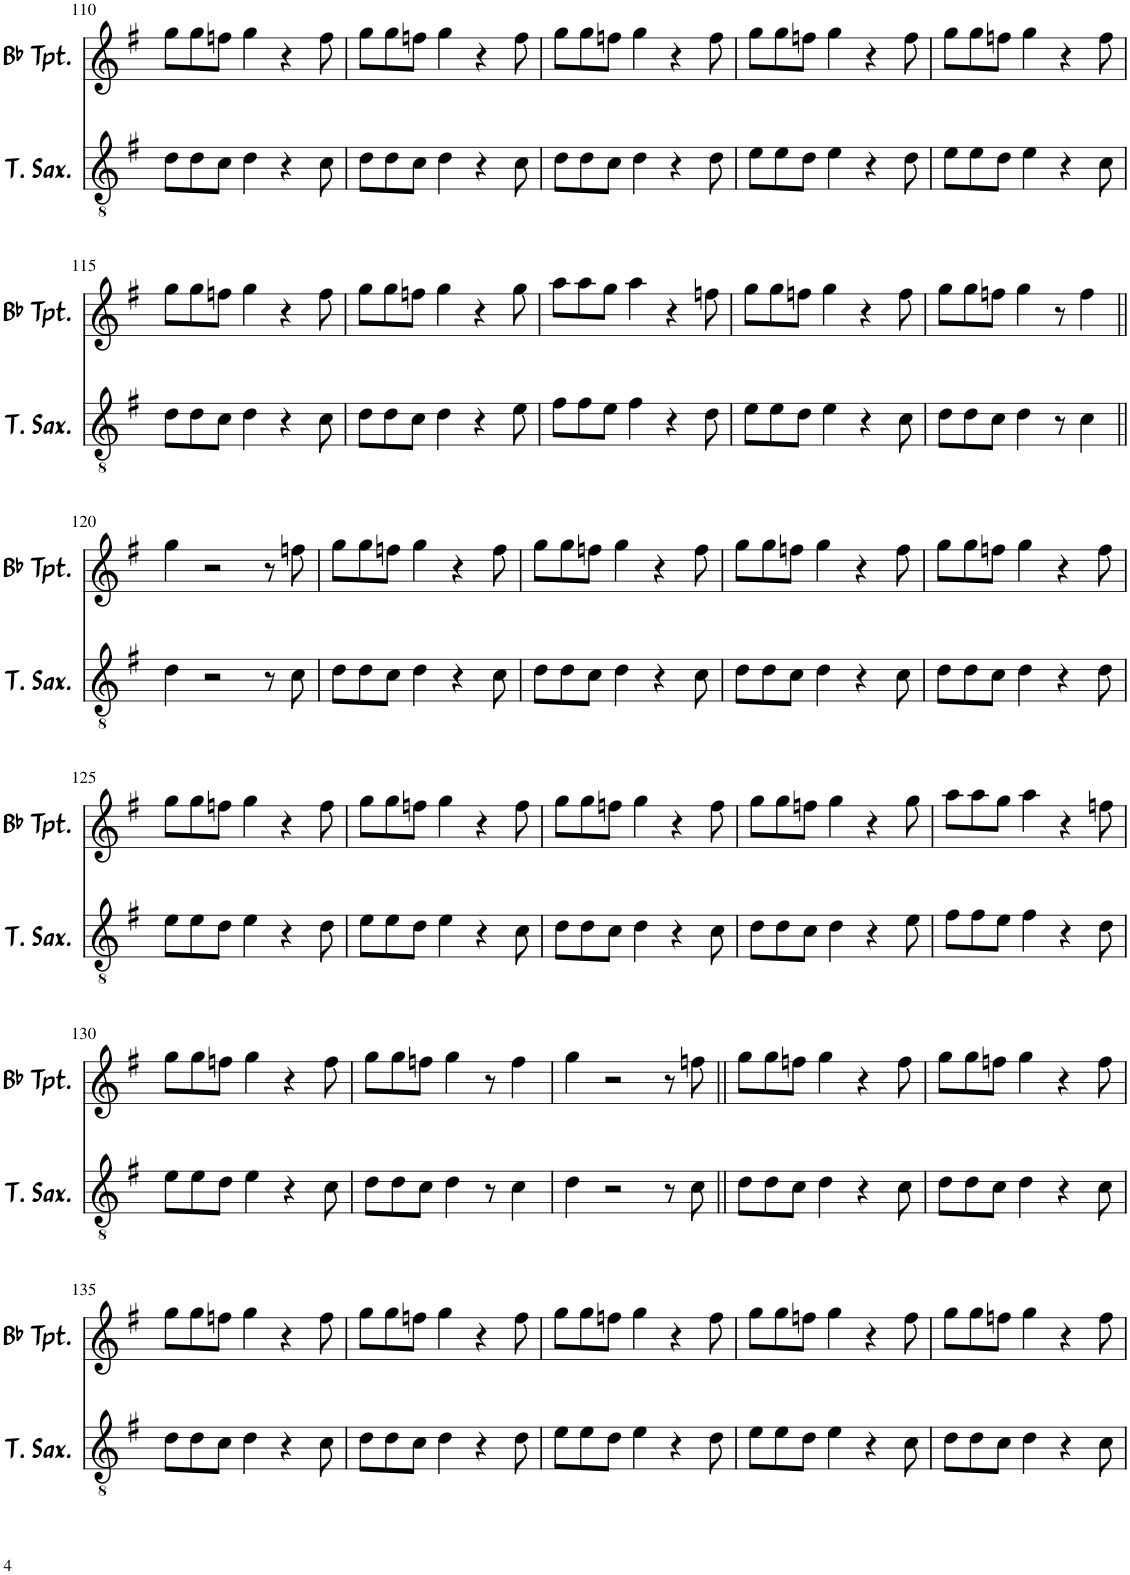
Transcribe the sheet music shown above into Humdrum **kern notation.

**kern	**kern
*part2	*part1
*staff2	*staff1
*I"Tenor Saxophone	*I"Bb Trumpet
*I'T. Sax.	*I'Bb Tpt.
!!LO:PB:g=z
*clefGv2	*clefG2
*ITrd8c14	*ITrd1c2
*k[f#]	*k[f#]
*M4/4	*M4/4
=110	=110
8d\L	8gg\L
8d\	8gg\
8c\J	8ffn\J
4d\	4gg\
4r	4r
8c\	8ff\
=111	=111
8d\L	8gg\L
8d\	8gg\
8c\J	8ffn\J
4d\	4gg\
4r	4r
8c\	8ff\
=112	=112
8d\L	8gg\L
8d\	8gg\
8c\J	8ffn\J
4d\	4gg\
4r	4r
8d\	8ff\
=113	=113
8e\L	8gg\L
8e\	8gg\
8d\J	8ffn\J
4e\	4gg\
4r	4r
8d\	8ff\
=114	=114
8e\L	8gg\L
8e\	8gg\
8d\J	8ffn\J
4e\	4gg\
4r	4r
8c\	8ff\
!!LO:LB:g=z
=115	=115
8d\L	8gg\L
8d\	8gg\
8c\J	8ffn\J
4d\	4gg\
4r	4r
8c\	8ff\
=116	=116
8d\L	8gg\L
8d\	8gg\
8c\J	8ffn\J
4d\	4gg\
4r	4r
8e\	8gg\
=117	=117
8f#\L	8aa\L
8f#\	8aa\
8e\J	8gg\J
4f#\	4aa\
4r	4r
8d\	8ffn\
=118	=118
8e\L	8gg\L
8e\	8gg\
8d\J	8ffn\J
4e\	4gg\
4r	4r
8c\	8ff\
=119	=119
8d\L	8gg\L
8d\	8gg\
8c\J	8ffn\J
4d\	4gg\
8r	8r
4c\	4ff\
!!LO:LB:g=z
=120||	=120||
4d\	4gg\
2r	2r
8r	8r
8c\	8ffn\
=121	=121
8d\L	8gg\L
8d\	8gg\
8c\J	8ffn\J
4d\	4gg\
4r	4r
8c\	8ff\
=122	=122
8d\L	8gg\L
8d\	8gg\
8c\J	8ffn\J
4d\	4gg\
4r	4r
8c\	8ff\
=123	=123
8d\L	8gg\L
8d\	8gg\
8c\J	8ffn\J
4d\	4gg\
4r	4r
8c\	8ff\
=124	=124
8d\L	8gg\L
8d\	8gg\
8c\J	8ffn\J
4d\	4gg\
4r	4r
8d\	8ff\
!!LO:LB:g=z
=125	=125
8e\L	8gg\L
8e\	8gg\
8d\J	8ffn\J
4e\	4gg\
4r	4r
8d\	8ff\
=126	=126
8e\L	8gg\L
8e\	8gg\
8d\J	8ffn\J
4e\	4gg\
4r	4r
8c\	8ff\
=127	=127
8d\L	8gg\L
8d\	8gg\
8c\J	8ffn\J
4d\	4gg\
4r	4r
8c\	8ff\
=128	=128
8d\L	8gg\L
8d\	8gg\
8c\J	8ffn\J
4d\	4gg\
4r	4r
8e\	8gg\
=129	=129
8f#\L	8aa\L
8f#\	8aa\
8e\J	8gg\J
4f#\	4aa\
4r	4r
8d\	8ffn\
!!LO:LB:g=z
=130	=130
8e\L	8gg\L
8e\	8gg\
8d\J	8ffn\J
4e\	4gg\
4r	4r
8c\	8ff\
=131	=131
8d\L	8gg\L
8d\	8gg\
8c\J	8ffn\J
4d\	4gg\
8r	8r
4c\	4ff\
=132	=132
4d\	4gg\
2r	2r
8r	8r
8c\	8ffn\
=133||	=133||
8d\L	8gg\L
8d\	8gg\
8c\J	8ffn\J
4d\	4gg\
4r	4r
8c\	8ff\
=134	=134
8d\L	8gg\L
8d\	8gg\
8c\J	8ffn\J
4d\	4gg\
4r	4r
8c\	8ff\
!!LO:LB:g=z
=135	=135
8d\L	8gg\L
8d\	8gg\
8c\J	8ffn\J
4d\	4gg\
4r	4r
8c\	8ff\
=136	=136
8d\L	8gg\L
8d\	8gg\
8c\J	8ffn\J
4d\	4gg\
4r	4r
8d\	8ff\
=137	=137
8e\L	8gg\L
8e\	8gg\
8d\J	8ffn\J
4e\	4gg\
4r	4r
8d\	8ff\
=138	=138
8e\L	8gg\L
8e\	8gg\
8d\J	8ffn\J
4e\	4gg\
4r	4r
8c\	8ff\
=139	=139
8d\L	8gg\L
8d\	8gg\
8c\J	8ffn\J
4d\	4gg\
4r	4r
8c\	8ff\
=	=
*-	*-
